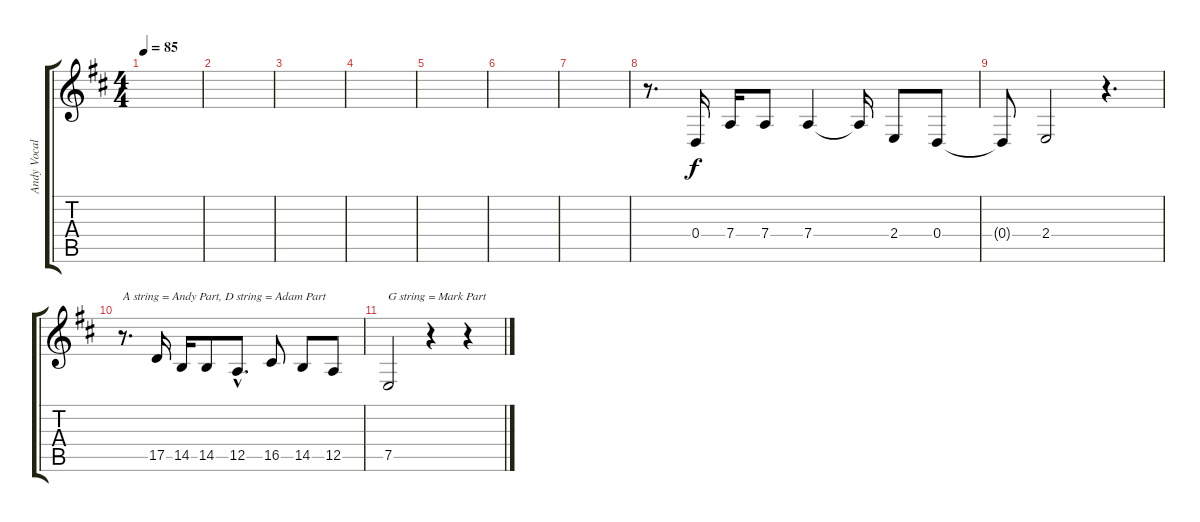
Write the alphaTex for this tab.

\track ("Andy Vocals" "Andy Vocal") {instrument tenorsax}
\staff {score tabs}
\tuning (E4 B3 G3 D3 A2 E2) {hide}
\ts (4 4)
\tempo 85
\clef g2
\ks bminor
|
|
|
|
|
|
|
r.8{d} 0.4.16 7.4.16 7.4.8 7.4.4 7.4{t}.16 2.4.8 0.4.8 |
0.4{t}.8 2.4.2 r.4{d} |
r.8{d txt "A string = Andy Part, D string = Adam Part"} 17.5.16 14.5.16 14.5.8 12.5{hac}.8{d} 16.5.8 14.5.8 12.5.8 |
7.5.2{txt "G string = Mark Part"} r.4 r.4
